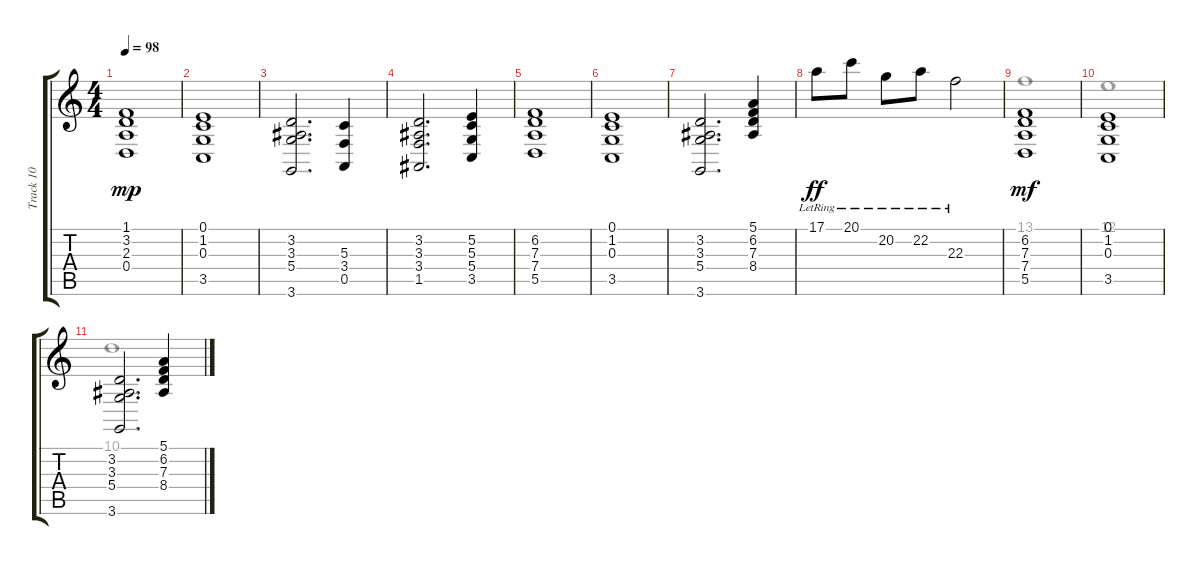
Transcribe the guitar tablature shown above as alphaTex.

\track ("Track 10" "Track 10") {instrument synthstrings2}
\staff {score tabs}
\tuning (E4 B3 G3 D3 A2 E2) {hide}
\voice
\ts (4 4)
\tempo 98
\clef g2
\ks c
(1.1 3.2 2.3 0.4).1{dy mp instrument fx5brightness} |
(0.1 1.2 0.3 3.5).1 |
(3.2 3.3 5.4 3.6).2{d} (5.3 3.4 0.5).4 |
(3.2 3.3 3.4 1.5).2{d} (5.2 5.3 5.4 3.5).4 |
(6.2 7.3 7.4 5.5).1 |
(0.1 1.2 0.3 3.5).1 |
(3.2 3.3 5.4 3.6).2{d} (5.1 6.2 7.3 8.4).4 |
17.1{lr}.8{dy ff instrument synthstrings2} 20.1{lr}.8 20.2{lr}.8 22.2{lr}.8 22.3{lr}.2 |
(6.2 7.3 7.4 5.5).1{dy mf} |
(0.1 1.2 0.3 3.5).1 |
(3.2 3.3 5.4 3.6).2{d} (5.1 6.2 7.3 8.4).4 |
|
|
|
|
\voice
\clef g2
\ottava regular
\simile none
\ks c
|
|
|
|
|
|
|
|
13.1.1 |
12.1.1 |
10.1.1 |
|
|
|
|
